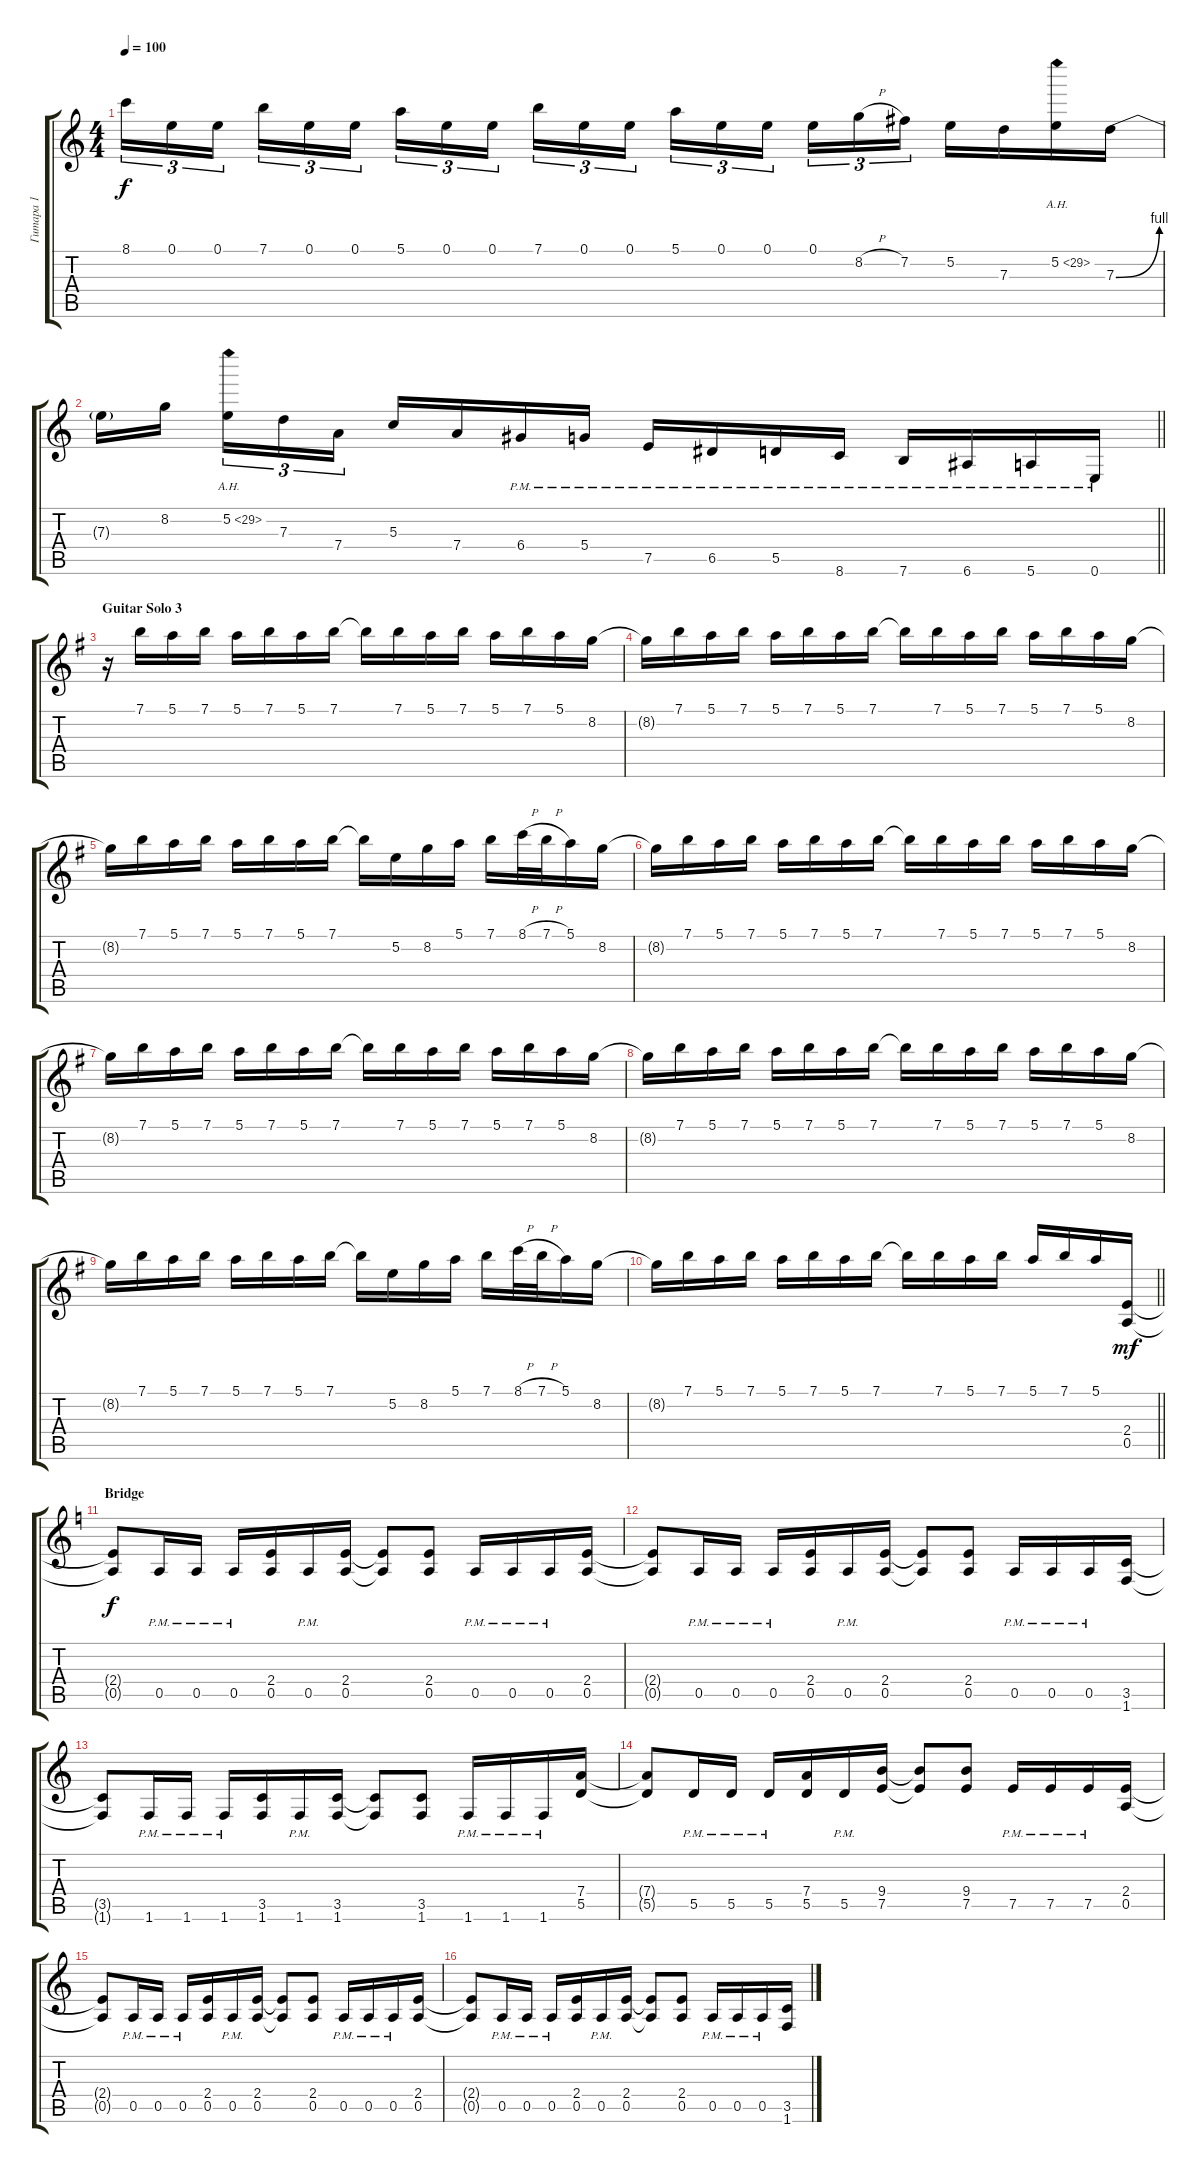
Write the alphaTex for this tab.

\track ("Гитара 1" "Гитара 1") {instrument distortionguitar}
\staff {score tabs}
\tuning (E4 B3 G3 D3 A2 E2) {hide}
\ts (4 4)
\tempo 100
\clef g2
\ks aminor
8.1.16{tu (3 2) dy f} 0.1.16{tu (3 2)} 0.1.16{tu (3 2) beam splitsecondary} 7.1.16{tu (3 2)} 0.1.16{tu (3 2)} 0.1.16{tu (3 2)} 5.1.16{tu (3 2)} 0.1.16{tu (3 2)} 0.1.16{tu (3 2) beam splitsecondary} 7.1.16{tu (3 2)} 0.1.16{tu (3 2)} 0.1.16{tu (3 2)} 5.1.16{tu (3 2)} 0.1.16{tu (3 2)} 0.1.16{tu (3 2) beam splitsecondary} 0.1.16{tu (3 2)} 8.2{h}.16{tu (3 2)} 7.2.16{tu (3 2)} 5.2.16 7.3.16 5.2{ah 24}.16 7.3{be (bend 0 0 60 4)}.16 |
\barLineRight lightlight
7.3{t}.16 8.2.16{beam splitsecondary} 5.2{ah 24}.16{tu (3 2)} 7.3.16{tu (3 2)} 7.4.16{tu (3 2)} 5.3.16 7.4.16 6.4{pm}.16 5.4{pm}.16 7.5{pm}.16 6.5{pm}.16 5.5{pm}.16 8.6{pm}.16 7.6{pm}.16 6.6{pm}.16 5.6{pm}.16 0.6{pm}.16 |
\section ("" "Guitar Solo 3")
\ks eminor
r.16{volume 8} 7.1.16 5.1.16 7.1.16 5.1.16 7.1.16 5.1.16 7.1.16 7.1{t}.16 7.1.16 5.1.16 7.1.16 5.1.16 7.1.16 5.1.16 8.2.16 |
8.2{t}.16 7.1.16 5.1.16 7.1.16 5.1.16 7.1.16 5.1.16 7.1.16 7.1{t}.16 7.1.16 5.1.16 7.1.16 5.1.16 7.1.16 5.1.16 8.2.16 |
8.2{t}.16 7.1.16 5.1.16 7.1.16 5.1.16 7.1.16 5.1.16 7.1.16 7.1{t}.16 5.2.16 8.2.16 5.1.16 7.1.16 8.1{h}.32 7.1{h}.32 5.1.16 8.2.16 |
8.2{t}.16 7.1.16 5.1.16 7.1.16 5.1.16 7.1.16 5.1.16 7.1.16 7.1{t}.16 7.1.16 5.1.16 7.1.16 5.1.16 7.1.16 5.1.16 8.2.16 |
8.2{t}.16 7.1.16 5.1.16 7.1.16 5.1.16 7.1.16 5.1.16 7.1.16 7.1{t}.16 7.1.16 5.1.16 7.1.16 5.1.16 7.1.16 5.1.16 8.2.16 |
8.2{t}.16 7.1.16 5.1.16 7.1.16 5.1.16 7.1.16 5.1.16 7.1.16 7.1{t}.16 7.1.16 5.1.16 7.1.16 5.1.16 7.1.16 5.1.16 8.2.16 |
8.2{t}.16 7.1.16 5.1.16 7.1.16 5.1.16 7.1.16 5.1.16 7.1.16 7.1{t}.16 5.2.16 8.2.16 5.1.16 7.1.16 8.1{h}.32 7.1{h}.32 5.1.16 8.2.16 |
\barLineRight lightlight
8.2{t}.16 7.1.16 5.1.16 7.1.16 5.1.16 7.1.16 5.1.16 7.1.16 7.1{t}.16 7.1.16 5.1.16 7.1.16 5.1.16 7.1.16 5.1.16 (2.4 0.5).16{dy mf} |
\section ("" "Bridge")
\ks aminor
(2.4{t} 0.5{t}).8{dy f} 0.5{pm}.16 0.5{pm}.16 0.5{pm}.16 (2.4 0.5).16 0.5{pm}.16 (2.4 0.5).16 (2.4{t} 0.5{t}).8 (2.4 0.5).8 0.5{pm}.16 0.5{pm}.16 0.5{pm}.16 (2.4 0.5).16 |
(2.4{t} 0.5{t}).8 0.5{pm}.16 0.5{pm}.16 0.5{pm}.16 (2.4 0.5).16 0.5{pm}.16 (2.4 0.5).16 (2.4{t} 0.5{t}).8 (2.4 0.5).8 0.5{pm}.16 0.5{pm}.16 0.5{pm}.16 (3.5 1.6).16 |
(3.5{t} 1.6{t}).8 1.6{pm}.16 1.6{pm}.16 1.6{pm}.16 (3.5 1.6).16 1.6{pm}.16 (3.5 1.6).16 (3.5{t} 1.6{t}).8 (3.5 1.6).8 1.6{pm}.16 1.6{pm}.16 1.6{pm}.16 (7.4 5.5).16 |
(7.4{t} 5.5{t}).8 5.5{pm}.16 5.5{pm}.16 5.5{pm}.16 (7.4 5.5).16 5.5{pm}.16 (9.4 7.5).16 (9.4{t} 7.5{t}).8 (9.4 7.5).8 7.5{pm}.16 7.5{pm}.16 7.5{pm}.16 (2.4 0.5).16 |
(2.4{t} 0.5{t}).8 0.5{pm}.16 0.5{pm}.16 0.5{pm}.16 (2.4 0.5).16 0.5{pm}.16 (2.4 0.5).16 (2.4{t} 0.5{t}).8 (2.4 0.5).8 0.5{pm}.16 0.5{pm}.16 0.5{pm}.16 (2.4 0.5).16 |
(2.4{t} 0.5{t}).8 0.5{pm}.16 0.5{pm}.16 0.5{pm}.16 (2.4 0.5).16 0.5{pm}.16 (2.4 0.5).16 (2.4{t} 0.5{t}).8 (2.4 0.5).8 0.5{pm}.16 0.5{pm}.16 0.5{pm}.16 (3.5 1.6).16
